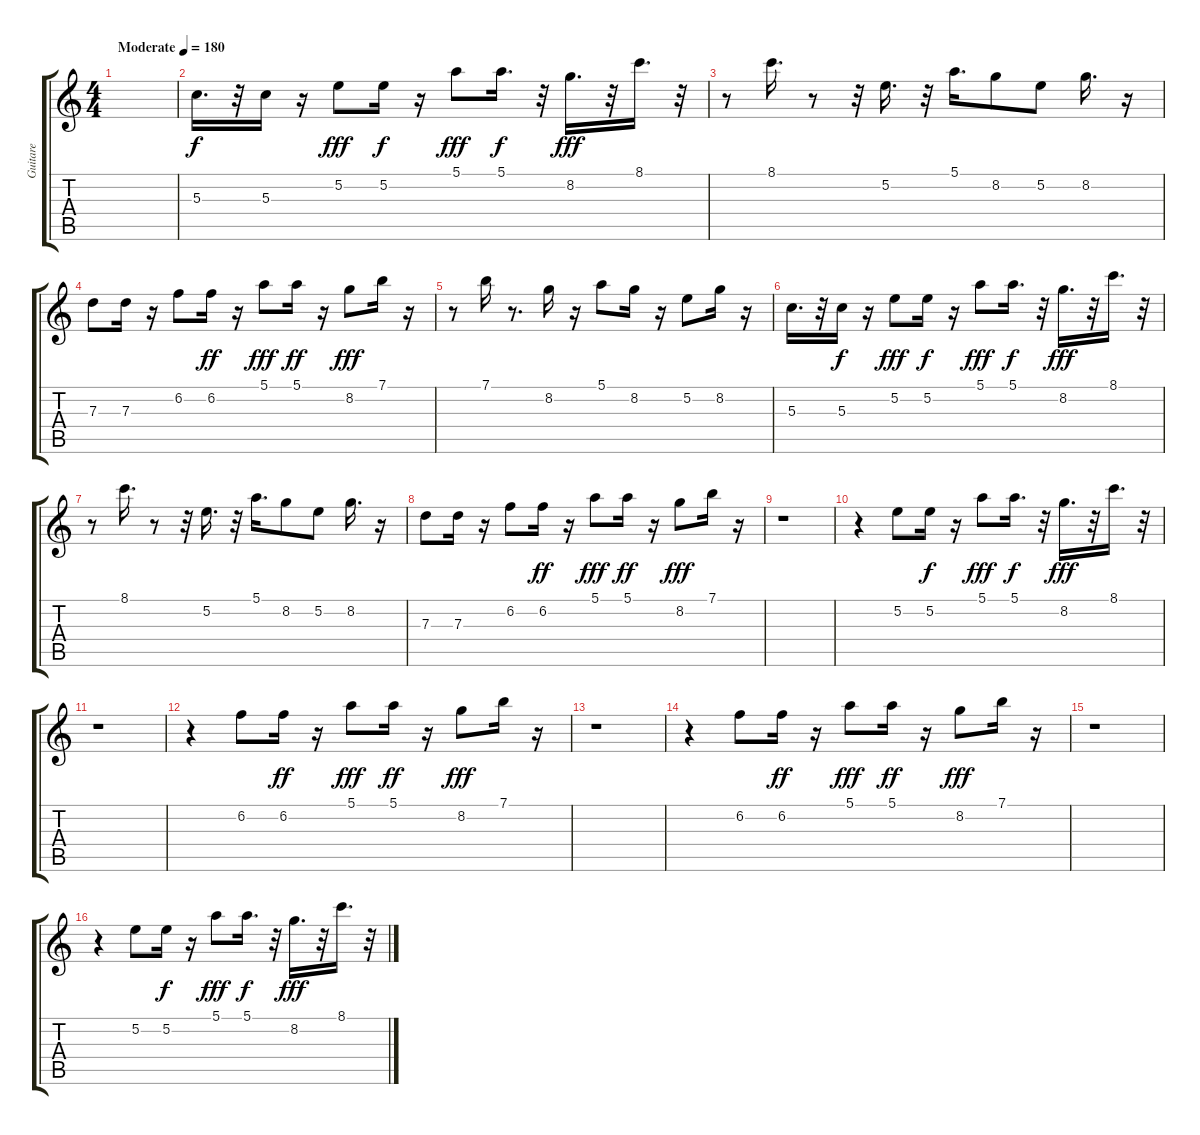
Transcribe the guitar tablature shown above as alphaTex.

\track ("Guitare" "Guitare") {instrument acousticguitarsteel}
\staff {score tabs}
\tuning (E4 B3 G3 D3 A2 E2) {hide}
\ts (4 4)
\tempo (180 "Moderate")
\clef g2
\ks c
|
5.3.16{d} r.32 5.3.16{dy f} r.16 5.2.8{dy fff} 5.2.16{dy f} r.16 5.1.8{dy fff} 5.1.16{d dy f} r.32 8.2.16{d dy fff} r.32 8.1.16{d} r.32 |
r.8 8.1.16{d} r.8 r.32 5.2.16{d} r.32 5.1.16{d} 8.2.8 5.2.8 8.2.16{d} r.16 |
7.3.8 7.3.16 r.16 6.2.8 6.2.16{dy ff} r.16 5.1.8{dy fff} 5.1.16{dy ff} r.16 8.2.8{dy fff} 7.1.16 r.16 |
r.8 7.1.16 r.8{d} 8.2.16 r.16 5.1.8 8.2.16 r.16 5.2.8 8.2.16 r.16 |
5.3.16{d} r.32 5.3.16{dy f} r.16 5.2.8{dy fff} 5.2.16{dy f} r.16 5.1.8{dy fff} 5.1.16{d dy f} r.32 8.2.16{d dy fff} r.32 8.1.16{d} r.32 |
r.8 8.1.16{d} r.8 r.32 5.2.16{d} r.32 5.1.16{d} 8.2.8 5.2.8 8.2.16{d} r.16 |
7.3.8 7.3.16 r.16 6.2.8 6.2.16{dy ff} r.16 5.1.8{dy fff} 5.1.16{dy ff} r.16 8.2.8{dy fff} 7.1.16 r.16 |
r.1 |
r.4 5.2.8 5.2.16{dy f} r.16 5.1.8{dy fff} 5.1.16{d dy f} r.32 8.2.16{d dy fff} r.32 8.1.16{d} r.32 |
r.1 |
r.4 6.2.8 6.2.16{dy ff} r.16 5.1.8{dy fff} 5.1.16{dy ff} r.16 8.2.8{dy fff} 7.1.16 r.16 |
r.1 |
r.4 6.2.8 6.2.16{dy ff} r.16 5.1.8{dy fff} 5.1.16{dy ff} r.16 8.2.8{dy fff} 7.1.16 r.16 |
r.1 |
r.4 5.2.8 5.2.16{dy f} r.16 5.1.8{dy fff} 5.1.16{d dy f} r.32 8.2.16{d dy fff} r.32 8.1.16{d} r.32
